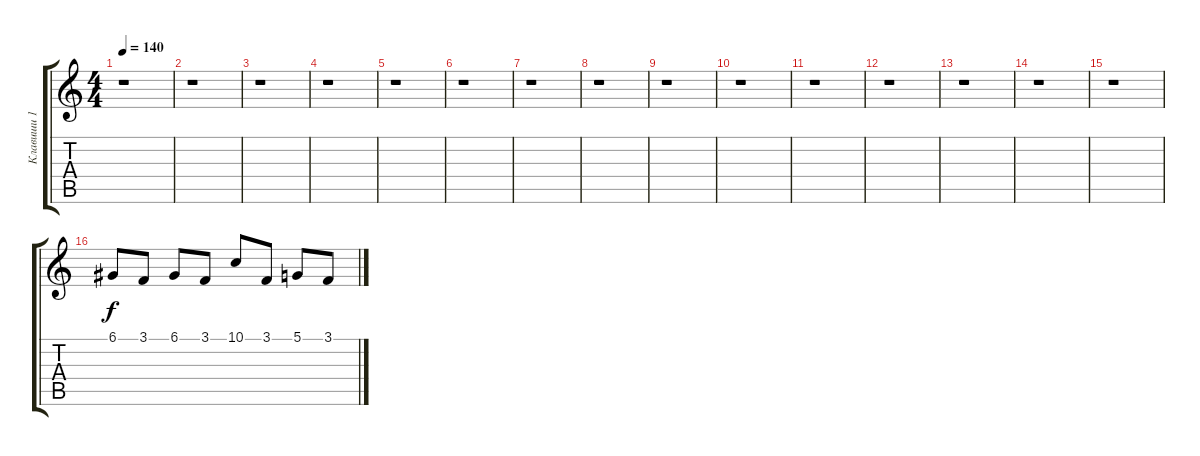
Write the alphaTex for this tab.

\track ("Клавиши 1" "Клавиши 1") {instrument musicbox}
\staff {score tabs}
\tuning (D4 A3 F3 C3 G2 D2) {hide}
\ts (4 4)
\tempo 140
\clef g2
\ks c
r.1{dy f} |
r.1 |
r.1 |
r.1 |
r.1 |
r.1 |
r.1 |
r.1 |
r.1 |
r.1 |
r.1 |
r.1 |
r.1 |
r.1 |
r.1 |
6.1.8 3.1.8 6.1.8 3.1.8 10.1.8 3.1.8 5.1.8 3.1.8
